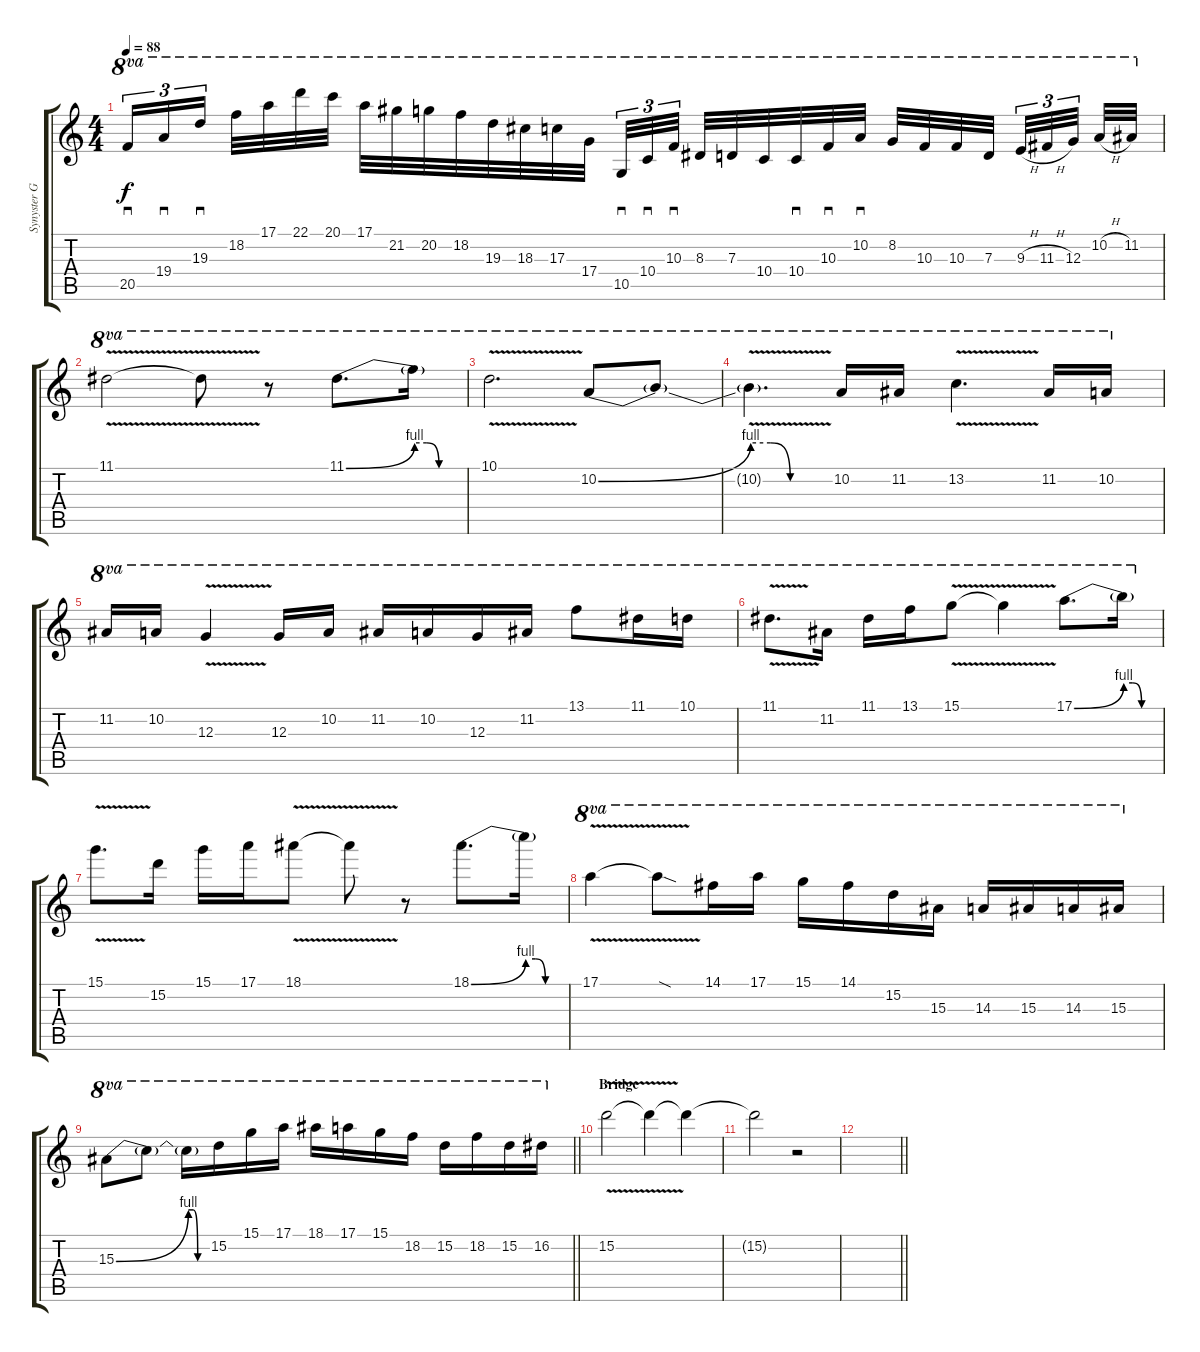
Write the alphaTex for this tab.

\track ("Synyster Gates (Lead)" "Synyster G") {instrument distortionguitar}
\staff {score tabs}
\tuning (E4 B3 G3 D3 A2 D2) {hide}
\ts (4 4)
\tempo 88
\clef g2
\ks c
20.5.16{sd tu (3 2) ot 8va dy f} 19.4.16{sd tu (3 2) ot 8va} 19.3.16{sd tu (3 2) ot 8va beam splitsecondary} 18.2.32{ot 8va} 17.1.32{ot 8va} 22.1.32{ot 8va} 20.1.32{ot 8va} 17.1.32{ot 8va} 21.2.32{ot 8va} 20.2.32{ot 8va} 18.2.32{ot 8va} 19.3.32{ot 8va} 18.3.32{ot 8va} 17.3.32{ot 8va} 17.4.32{ot 8va} 10.5.32{sd tu (3 2) ot 8va} 10.4.32{sd tu (3 2) ot 8va} 10.3.32{sd tu (3 2) ot 8va beam splitsecondary} 8.3.32{ot 8va} 7.3.32{ot 8va} 10.4.32{ot 8va} 10.4.32{sd ot 8va} 10.3.32{sd ot 8va} 10.2.32{sd ot 8va} 8.2.32{ot 8va} 10.3.32{ot 8va} 10.3.32{ot 8va} 7.3.32{ot 8va beam splitsecondary} 9.3{h}.32{tu (3 2) ot 8va} 11.3{h}.32{tu (3 2) ot 8va} 12.3.32{tu (3 2) ot 8va beam splitsecondary} 10.2{h}.32{ot 8va} 11.2.32{ot 8va} |
11.1{v}.2{ot 8va} 11.1{t}.8{ot 8va} r.8{ot 8va} 11.1{be (bend 0 0 60 4)}.8{d ot 8va} 11.1{be (custom 0 4 15 4 30 0 60 0) t}.16{ot 8va} |
10.1{v}.2{d ot 8va} 10.2{be (bend 0 0 60 4)}.8{ot 8va} 10.2{t}.8{ot 8va} |
10.2{be (custom 0 4 15 4 30 0 60 0) v t}.4{d ot 8va} 10.2.16{ot 8va} 11.2.16{ot 8va} 13.2{v}.4{d ot 8va} 11.2.16{ot 8va} 10.2.16{ot 8va} |
11.2.16{ot 8va} 10.2.16{ot 8va} 12.3{v}.4{ot 8va} 12.3.16{ot 8va} 10.2.16{ot 8va} 11.2.16{ot 8va} 10.2.16{ot 8va} 12.3.16{ot 8va} 11.2.16{ot 8va} 13.1.8{ot 8va} 11.1.16{ot 8va} 10.1.16{ot 8va} |
11.1{v}.8{d ot 8va} 11.2.16{ot 8va} 11.1.16{ot 8va} 13.1.16{ot 8va} 15.1{v}.8{ot 8va} 15.1{t}.4{ot 8va} 17.1{be (bend 0 0 60 4)}.8{d ot 8va} 17.1{be (custom 0 4 15 4 30 0 60 0) t}.16{ot 8va} |
15.1{v}.8{d} 15.2.16 15.1.16 17.1.16 18.1{v}.8 18.1{t}.8 r.8 18.1{be (bend 0 0 60 4)}.8{d} 18.1{be (custom 0 4 15 4 30 0 60 0) t}.16 |
17.1{v}.4{ot 8va} 17.1{sod t}.8{ot 8va} 14.1.16{ot 8va} 17.1.16{ot 8va} 15.1.16{ot 8va} 14.1.16{ot 8va} 15.2.16{ot 8va} 15.3.16{ot 8va} 14.3.16{ot 8va} 15.3.16{ot 8va} 14.3.16{ot 8va} 15.3.16{ot 8va} |
\barLineRight lightlight
15.3{be (bend 0 0 60 4)}.8{ot 8va} 15.3{t}.8{ot 8va} 15.3{be (custom 0 4 15 4 30 0 60 0) t}.16{ot 8va} 15.2.16{ot 8va} 15.1.16{ot 8va} 17.1.16{ot 8va} 18.1.16{ot 8va} 17.1.16{ot 8va} 15.1.16{ot 8va} 18.2.16{ot 8va} 15.2.16{ot 8va} 18.2.16{ot 8va} 15.2.16{ot 8va} 16.2.16{ot 8va} |
\section ("" "Bridge")
15.2{v}.2 15.2{t}.4 15.2{t}.4{volume 0} |
15.2{t}.2 r.2 |
\barLineRight lightlight
